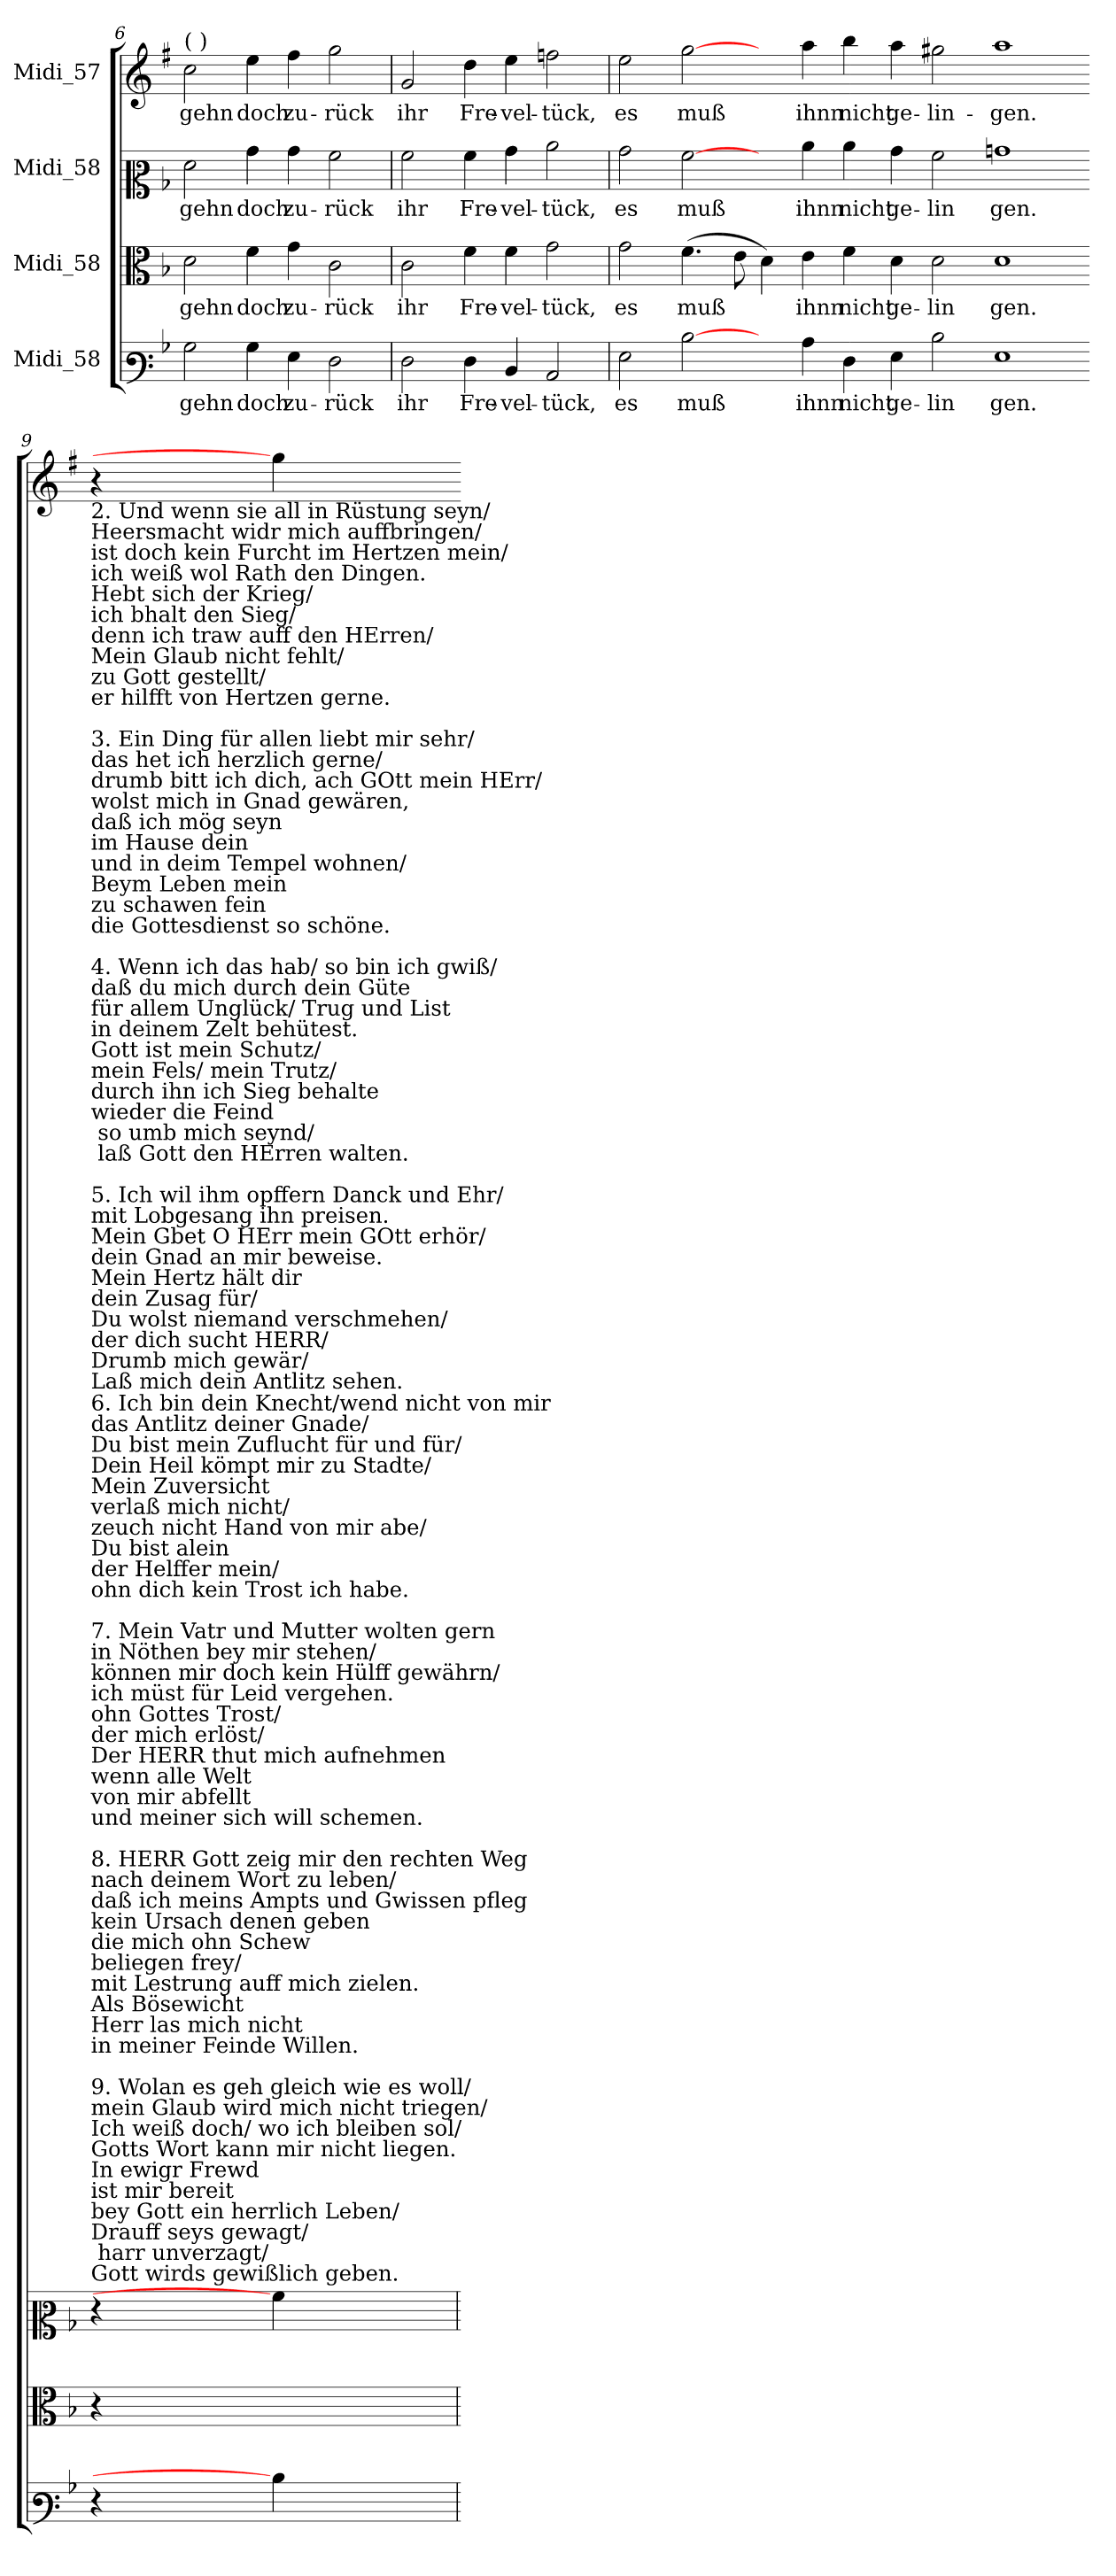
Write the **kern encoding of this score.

**kern	**text	**kern	**text	**kern	**text	**kern	**text
*part4	*part4	*part3	*part3	*part2	*part2	*part1	*part1
*staff4	*staff4	*staff3	*staff3	*staff2	*staff2	*staff1	*staff1
*I"Midi_58	*	*I"Midi_58	*	*I"Midi_58	*	*I"Midi_57	*
!!LO:LB:g=z
*clefF3	*	*clefC3	*	*clefC2	*	*clefG2	*
*	*	*	*	*	*	*ITrd1c2	*
*k[b-]	*	*k[b-]	*	*k[b-]	*	*k[b-]	*
*F:	*	*F:	*	*F:	*	*F:	*
=6	=6	=6	=6	=6	=6	=6	=6
!	!	!	!	!	!	!LO:TX:a:t=(  )	!
!	!LO:LY:b	!	!LO:LY:b	!	!LO:LY:b	!	!LO:LY:b
2B-	gehn	2d	gehn	2f	gehn	2b-	gehn
!	!LO:LY:b	!	!LO:LY:b	!	!LO:LY:b	!	!LO:LY:b
4B-	doch	4f	doch	4b-	doch	4dd	doch
!	!LO:LY:b	!	!LO:LY:b	!	!LO:LY:b	!	!LO:LY:b
4G	zu-	4g	zu-	4b-	zu-	4ee	zu-
!	!LO:LY:b	!	!LO:LY:b	!	!LO:LY:b	!	!LO:LY:b
2F	-rück	2c	-rück	2a	-rück	2ff	-rück
=7	=7	=7	=7	=7	=7	=7	=7
!	!LO:LY:b	!	!LO:LY:b	!	!LO:LY:b	!	!LO:LY:b
2F	ihr	2c	ihr	2a	ihr	2f	ihr
!	!LO:LY:b	!	!LO:LY:b	!	!LO:LY:b	!	!LO:LY:b
4F	Fre-	4f	Fre-	4a	Fre-	4cc	Fre-
!	!LO:LY:b	!	!LO:LY:b	!	!LO:LY:b	!	!LO:LY:b
4D	-vel-	4f	-vel-	4b-	-vel-	4dd	-vel-
!	!LO:LY:b	!	!LO:LY:b	!	!LO:LY:b	!	!LO:LY:b
2C	-tück,	2g	-tück,	2cc	-tück,	2ee-X	-tück,
=8	=8	=8	=8	=8	=8	=8	=8
!	!LO:LY:b	!	!LO:LY:b	!	!LO:LY:b	!	!LO:LY:b
2G	es	2g	es	2b-	es	2dd	es
!	!LO:LY:b	!	!LO:LY:b	!	!LO:LY:b	!	!LO:LY:b
[2d	muß	(>4.f	muß	[2a	muß	[2ff	muß
.	.	8e	.	.	.	.	.
4ryy	.	4d)	.	4ryy	.	4ryy	.
!	!LO:LY:b	!	!LO:LY:b	!	!LO:LY:b	!	!LO:LY:b
4c	ihnn	4e	ihnn	4cc	ihnn	4gg	ihnn
!	!LO:LY:b	!	!LO:LY:b	!	!LO:LY:b	!	!LO:LY:b
4F	nicht	4f	nicht	4cc	nicht	4aa	nicht
!	!LO:LY:b	!	!LO:LY:b	!	!LO:LY:b	!	!LO:LY:b
4G	ge-	4d	ge-	4b-	ge-	4gg	ge-
!	!LO:LY:b	!	!LO:LY:b	!	!LO:LY:b	!	!LO:LY:b
2d	-lin	2d	-lin	2a	-lin	2ff#X	-lin-
!	!LO:LY:b	!	!LO:LY:b	!	!LO:LY:b	!	!LO:LY:b
1G	gen.	1d	gen.	1bn	gen.	1gg	-gen.
!!LO:LB:g=z
=9-	=9-	=9-	=9-	=9-	=9-	=9-	=9-
!	!	!	!	!	!	!LO:TX:b:t=2. Und wenn sie all in Rüstung seyn/\nHeersmacht widr mich auffbringen/\nist doch kein Furcht im Hertzen mein/\nich weiß wol Rath den Dingen.\nHebt sich der Krieg/\nich bhalt den Sieg/\ndenn ich traw auff den HErren/\nMein Glaub nicht fehlt/\nzu Gott gestellt/\ner hilfft von Hertzen gerne.\n\n3. Ein Ding für allen liebt mir sehr/\ndas het ich herzlich gerne/\ndrumb bitt ich dich, ach GOtt mein HErr/\nwolst mich in Gnad gewären,\ndaß ich mög seyn\nim Hause dein\nund in deim Tempel wohnen/\nBeym Leben mein\nzu schawen fein\ndie Gottesdienst so schöne.\n\n4. Wenn ich das hab/ so bin ich gwiß/\ndaß du mich durch dein Güte\nfür allem Unglück/ Trug und List\nin deinem Zelt behütest.\nGott ist mein Schutz/\nmein Fels/ mein Trutz/\ndurch ihn ich Sieg behalte\nwieder die Feind\n so umb mich seynd/\n laß Gott den HErren walten.\n\n5. Ich wil ihm opffern Danck und Ehr/\nmit Lobgesang ihn preisen.\nMein Gbet O HErr mein GOtt erhör/\ndein Gnad an mir beweise.\nMein Hertz hält dir\ndein Zusag für/\nDu wolst niemand verschmehen/\nder dich sucht HERR/\nDrumb mich gewär/\nLaß mich dein Antlitz sehen.	!
!	!	!	!	!	!	!LO:TX:b:t=6. Ich bin dein Knecht/wend nicht von mir\ndas Antlitz deiner Gnade/\nDu bist mein Zuflucht für und für/\nDein Heil kömpt mir zu Stadte/\nMein Zuversicht\nverlaß mich nicht/\nzeuch nicht Hand von mir abe/\nDu bist alein\nder Helffer mein/\nohn dich kein Trost ich habe.\n\n7. Mein Vatr und Mutter wolten gern\nin Nöthen bey mir stehen/\nkönnen mir doch kein Hülff gewährn/\nich müst für Leid vergehen.\nohn Gottes Trost/\nder mich erlöst/\nDer HERR thut mich aufnehmen\nwenn alle Welt\nvon mir abfellt\nund meiner sich will schemen.\n\n8. HERR Gott zeig mir den rechten Weg\nnach deinem Wort zu leben/\ndaß ich meins Ampts und Gwissen pfleg\nkein Ursach denen geben\ndie mich ohn Schew\nbeliegen frey/\nmit Lestrung auff mich zielen.\nAls Bösewicht\nHerr las mich nicht\nin meiner Feinde Willen.\n\n9. Wolan es geh gleich wie es woll/\nmein Glaub wird mich nicht triegen/\nIch weiß doch/ wo ich bleiben sol/\nGotts Wort kann mir nicht liegen.\nIn ewigr Frewd\nist mir bereit\nbey Gott ein herrlich Leben/\nDrauff seys gewagt/\n harr unverzagt/\nGott wirds gewißlich geben.	!
4r	.	4r	.	4r	.	4r	.
4d]	.	4ryy	.	4a]	.	4ff]	.
=	=-	=	=-	=	=-	=-	=-
*-	*-	*-	*-	*-	*-	*-	*-
